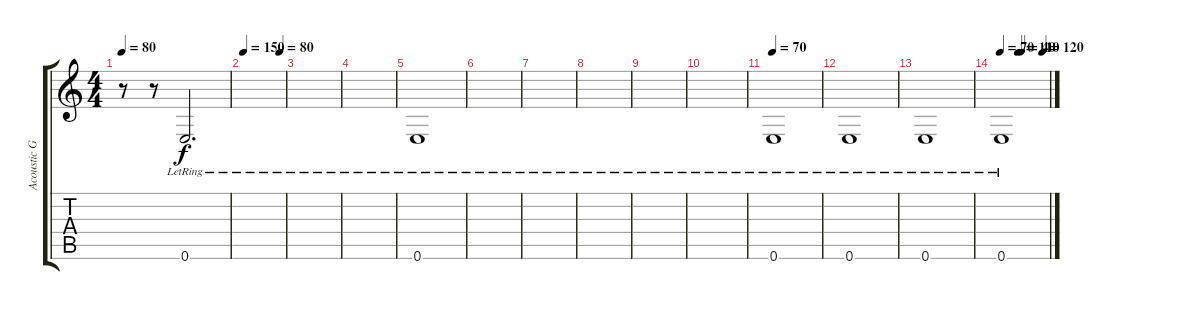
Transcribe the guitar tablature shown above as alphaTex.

\track ("Acoustic Guitar 2" "Acoustic G") {instrument acousticguitarnylon}
\staff {score tabs}
\tuning (E4 B3 G3 D3 A2 E2) {hide}
\ts (4 4)
\tempo 80
\clef g2
\ks c
r.8{dy f} r.8 0.6{lr}.2{d} |
\tempo 150
\tempo (80 0.875)
|
|
|
0.6{lr}.1 |
|
|
|
|
|
\tempo 70
0.6{lr}.1 |
0.6{lr}.1 |
0.6{lr}.1 |
\tempo 70
\tempo (110 0.375)
\tempo (40 0.4375)
\tempo (120 0.875)
0.6{lr}.1
